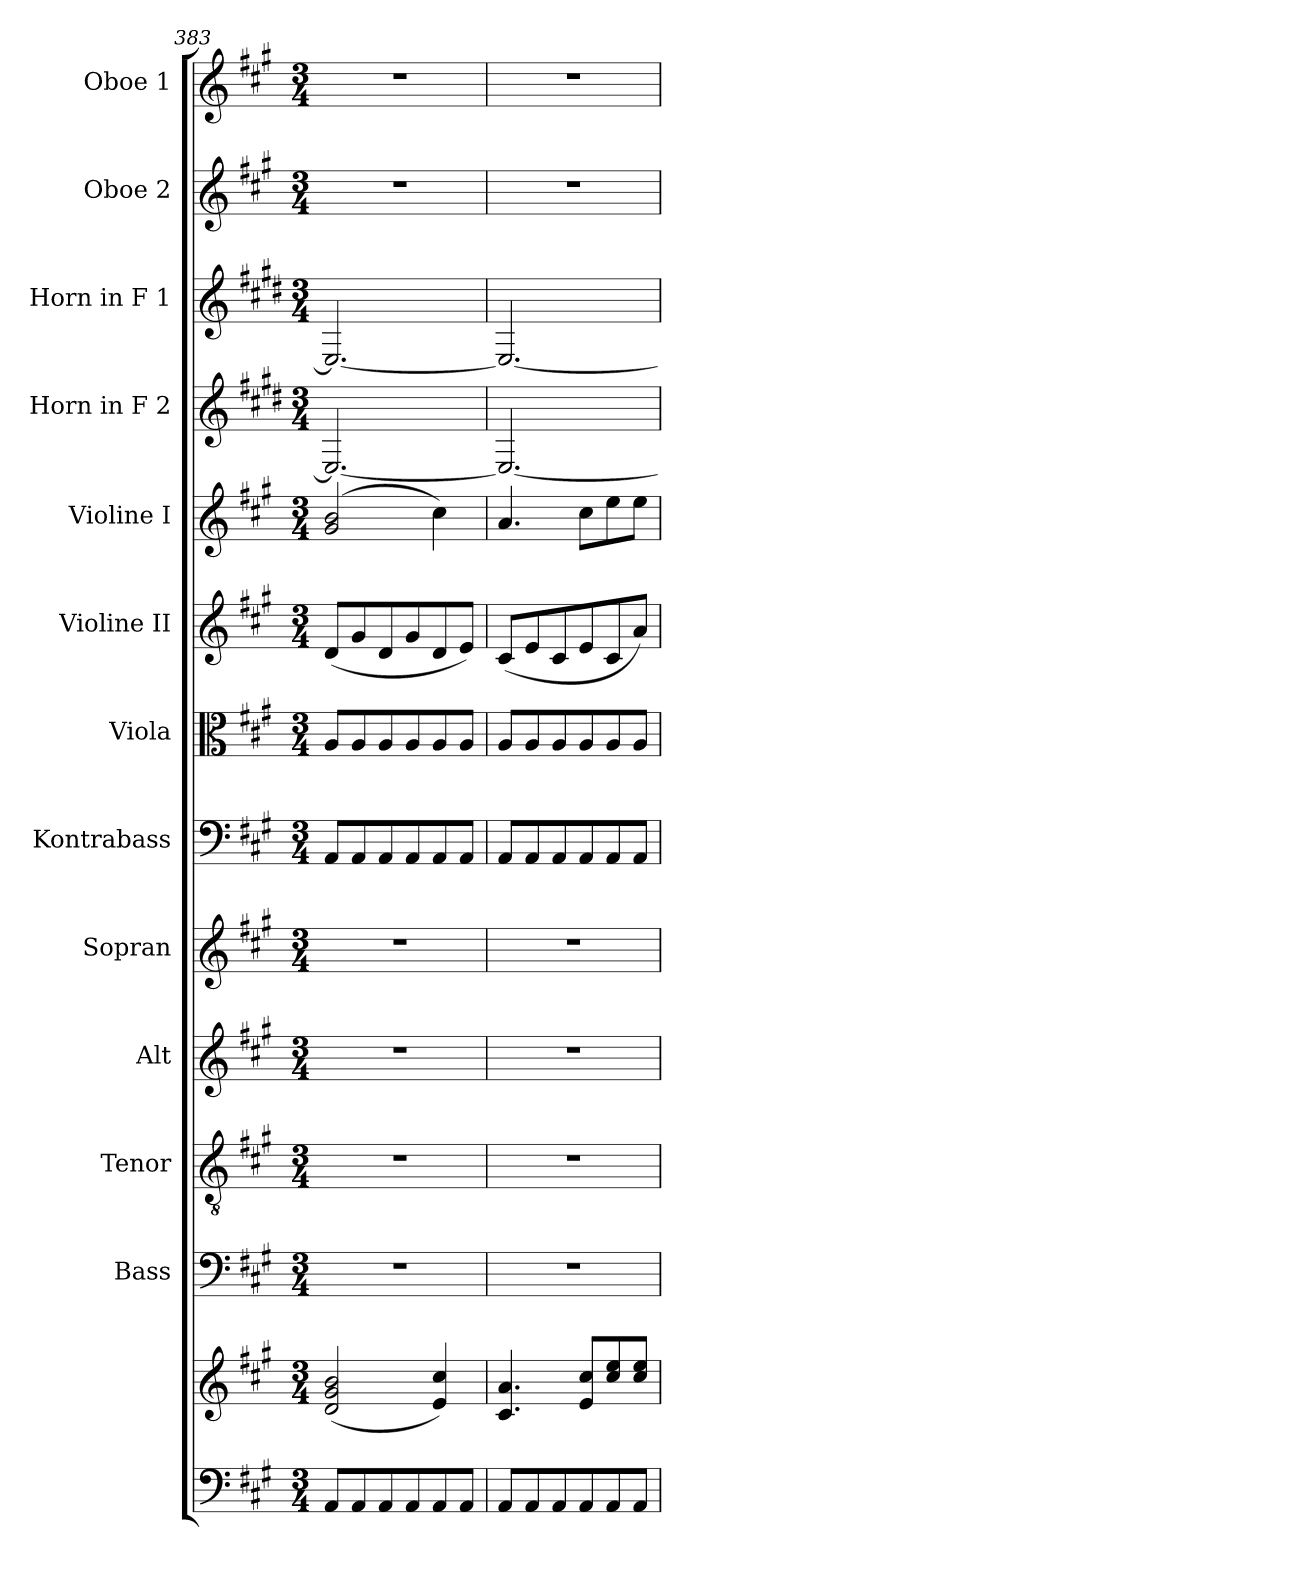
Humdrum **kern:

**kern	**kern	**kern	**kern	**kern	**kern	**kern	**kern	**kern	**kern	**kern	**kern	**kern	**kern
*part13	*part13	*part12	*part11	*part10	*part9	*part8	*part7	*part6	*part5	*part4	*part3	*part2	*part1
*staff14	*staff13	*staff12	*staff11	*staff10	*staff9	*staff8	*staff7	*staff6	*staff5	*staff4	*staff3	*staff2	*staff1
*	*	*I"Bass	*I"Tenor	*I"Alt	*I"Sopran	*I"Kontrabass	*I"Viola	*I"Violine II	*I"Violine I	*I"Horn in F 2	*I"Horn in F 1	*I"Oboe 2	*I"Oboe 1
*	*	*I'B.	*I'T.	*I'A.	*I'S.	*I'Kb.	*I'Vla.	*I'Vl. II	*I'Vl. I	*	*	*I'Ob.. 2	*I'Ob. 1
*clefF4	*clefG2	*clefF4	*clefGv2	*clefG2	*clefG2	*clefF4	*clefC3	*clefG2	*clefG2	*clefG2	*clefG2	*clefG2	*clefG2
*	*	*	*	*	*	*ITrd7c12	*	*	*	*ITrd4c7	*ITrd4c7	*	*
*k[f#c#g#]	*k[f#c#g#]	*k[f#c#g#]	*k[f#c#g#]	*k[f#c#g#]	*k[f#c#g#]	*k[f#c#g#]	*k[f#c#g#]	*k[f#c#g#]	*k[f#c#g#]	*k[f#c#g#]	*k[f#c#g#]	*k[f#c#g#]	*k[f#c#g#]
*A:	*A:	*A:	*A:	*A:	*A:	*A:	*A:	*A:	*A:	*A:	*A:	*A:	*A:
*M3/4	*M3/4	*M3/4	*M3/4	*M3/4	*M3/4	*M3/4	*M3/4	*M3/4	*M3/4	*M3/4	*M3/4	*M3/4	*M3/4
=383	=383	=383	=383	=383	=383	=383	=383	=383	=383	=383	=383	=383	=383
8AA/L	(<2d/ 2g#/ 2b/	2.r	2.r	2.r	2.r	8AAA/L	8A/L	(<8d/L	(2g#/ 2b/	2.AA/_	2.AA/_	2.r	2.r
8AA/	.	.	.	.	.	8AAA/	8A/	8g#/	.	.	.	.	.
8AA/	.	.	.	.	.	8AAA/	8A/	8d/	.	.	.	.	.
8AA/	.	.	.	.	.	8AAA/	8A/	8g#/	.	.	.	.	.
8AA/	4e/ 4cc#/)	.	.	.	.	8AAA/	8A/	8d/	4cc#\)	.	.	.	.
8AA/J	.	.	.	.	.	8AAA/J	8A/J	8e/J)	.	.	.	.	.
=384	=384	=384	=384	=384	=384	=384	=384	=384	=384	=384	=384	=384	=384
8AA/L	4.c#/ 4.a/	2.r	2.r	2.r	2.r	8AAA/L	8A/L	(<8c#/L	4.a/	2.AA/_	2.AA/_	2.r	2.r
8AA/	.	.	.	.	.	8AAA/	8A/	8e/	.	.	.	.	.
8AA/	.	.	.	.	.	8AAA/	8A/	8c#/	.	.	.	.	.
8AA/	8e/ 8cc#/L	.	.	.	.	8AAA/	8A/	8e/	8cc#\L	.	.	.	.
8AA/	8cc#/ 8ee/	.	.	.	.	8AAA/	8A/	8c#/	8ee\	.	.	.	.
8AA/J	8cc#/ 8ee/J	.	.	.	.	8AAA/J	8A/J	8a/J)	8ee\J	.	.	.	.
=	=	=	=	=	=	=	=	=	=	=	=	=	=
*-	*-	*-	*-	*-	*-	*-	*-	*-	*-	*-	*-	*-	*-
